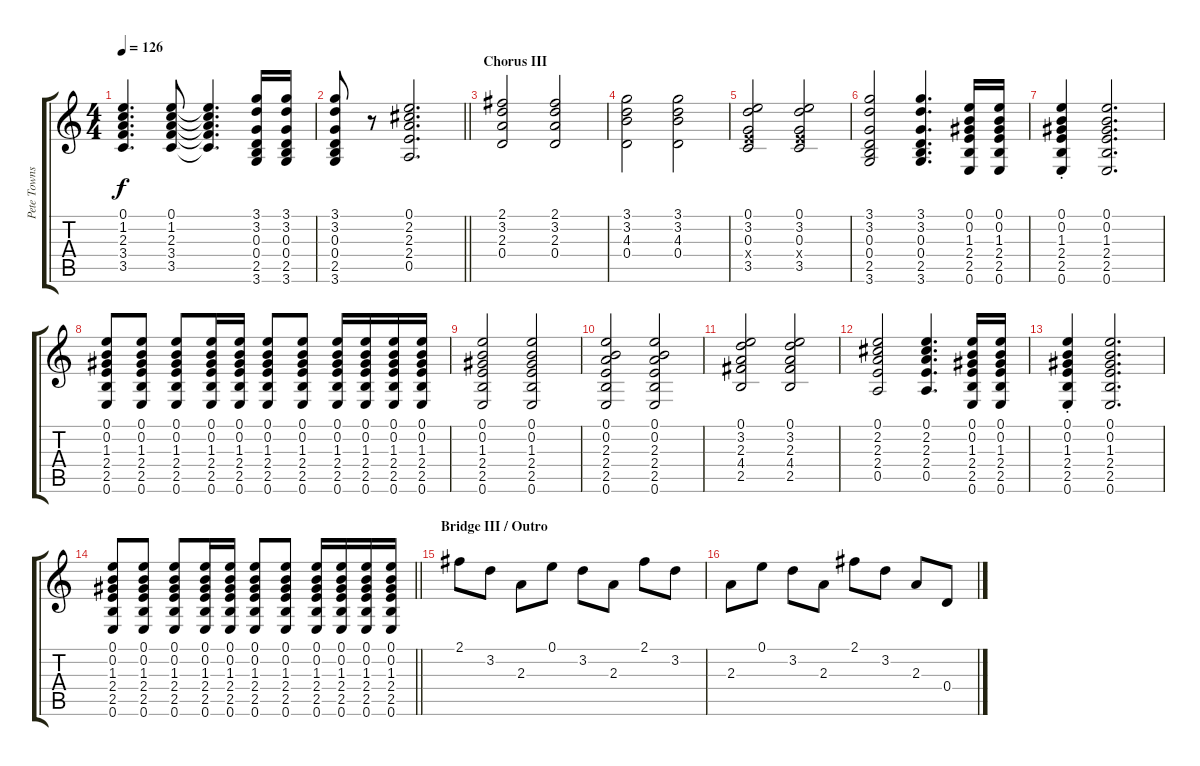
\track ("Pete Townshend" "Pete Towns") {instrument electricguitarclean}
\staff {score tabs}
\tuning (E4 B3 G3 D3 A2 E2) {hide}
\ts (4 4)
\tempo 126
\clef g2
\ks c
(0.1 1.2 2.3 3.4 3.5).4{d dy f} (0.1 1.2 2.3 3.4 3.5).8 (0.1{t} 1.2{t} 2.3{t} 3.4{t} 3.5{t}).4{d} (3.1 3.2 0.3 0.4 2.5 3.6).16 (3.1 3.2 0.3 0.4 2.5 3.6).16 |
\barLineRight lightlight
(3.1 3.2 0.3 0.4 2.5 3.6).8 r.8 (0.1 2.2 2.3 2.4 0.5).2{d} |
\section ("" "Chorus III")
(2.1 3.2 2.3 0.4).2 (2.1 3.2 2.3 0.4).2 |
(3.1 3.2 4.3 0.4).2 (3.1 3.2 4.3 0.4).2 |
(0.1 3.2 0.3 2.4{x} 3.5).2 (0.1 3.2 0.3 2.4{x} 3.5).2 |
(3.1 3.2 0.3 0.4 2.5 3.6).2 (3.1 3.2 0.3 0.4 2.5 3.6).4{d} (0.1 0.2 1.3 2.4 2.5 0.6).16 (0.1 0.2 1.3 2.4 2.5 0.6).16 |
(0.1{st} 0.2{st} 1.3{st} 2.4{st} 2.5{st} 0.6{st}).4 (0.1 0.2 1.3 2.4 2.5 0.6).2{d} |
(0.1 0.2 1.3 2.4 2.5 0.6).8 (0.1 0.2 1.3 2.4 2.5 0.6).8 (0.1 0.2 1.3 2.4 2.5 0.6).8 (0.1 0.2 1.3 2.4 2.5 0.6).16 (0.1 0.2 1.3 2.4 2.5 0.6).16 (0.1 0.2 1.3 2.4 2.5 0.6).8 (0.1 0.2 1.3 2.4 2.5 0.6).8 (0.1 0.2 1.3 2.4 2.5 0.6).16 (0.1 0.2 1.3 2.4 2.5 0.6).16 (0.1 0.2 1.3 2.4 2.5 0.6).16 (0.1 0.2 1.3 2.4 2.5 0.6).16 |
(0.1 0.2 1.3 2.4 2.5 0.6).2 (0.1 0.2 1.3 2.4 2.5 0.6).2 |
(0.1 0.2 2.3 2.4 2.5 0.6).2 (0.1 0.2 2.3 2.4 2.5 0.6).2 |
(0.1 3.2 2.3 4.4 2.5).2 (0.1 3.2 2.3 4.4 2.5).2 |
(0.1 2.2 2.3 2.4 0.5).2 (0.1 2.2 2.3 2.4 0.5).4{d} (0.1 0.2 1.3 2.4 2.5 0.6).16 (0.1 0.2 1.3 2.4 2.5 0.6).16 |
(0.1{st} 0.2{st} 1.3{st} 2.4{st} 2.5{st} 0.6{st}).4 (0.1 0.2 1.3 2.4 2.5 0.6).2{d} |
\barLineRight lightlight
(0.1 0.2 1.3 2.4 2.5 0.6).8 (0.1 0.2 1.3 2.4 2.5 0.6).8 (0.1 0.2 1.3 2.4 2.5 0.6).8 (0.1 0.2 1.3 2.4 2.5 0.6).16 (0.1 0.2 1.3 2.4 2.5 0.6).16 (0.1 0.2 1.3 2.4 2.5 0.6).8 (0.1 0.2 1.3 2.4 2.5 0.6).8 (0.1 0.2 1.3 2.4 2.5 0.6).16 (0.1 0.2 1.3 2.4 2.5 0.6).16 (0.1 0.2 1.3 2.4 2.5 0.6).16 (0.1 0.2 1.3 2.4 2.5 0.6).16 |
\section ("" "Bridge III / Outro")
2.1.8{volume 14 instrument electricguitarclean} 3.2.8 2.3.8 0.1.8 3.2.8 2.3.8 2.1.8 3.2.8 |
2.3.8 0.1.8 3.2.8 2.3.8 2.1.8 3.2.8 2.3.8 0.4.8
